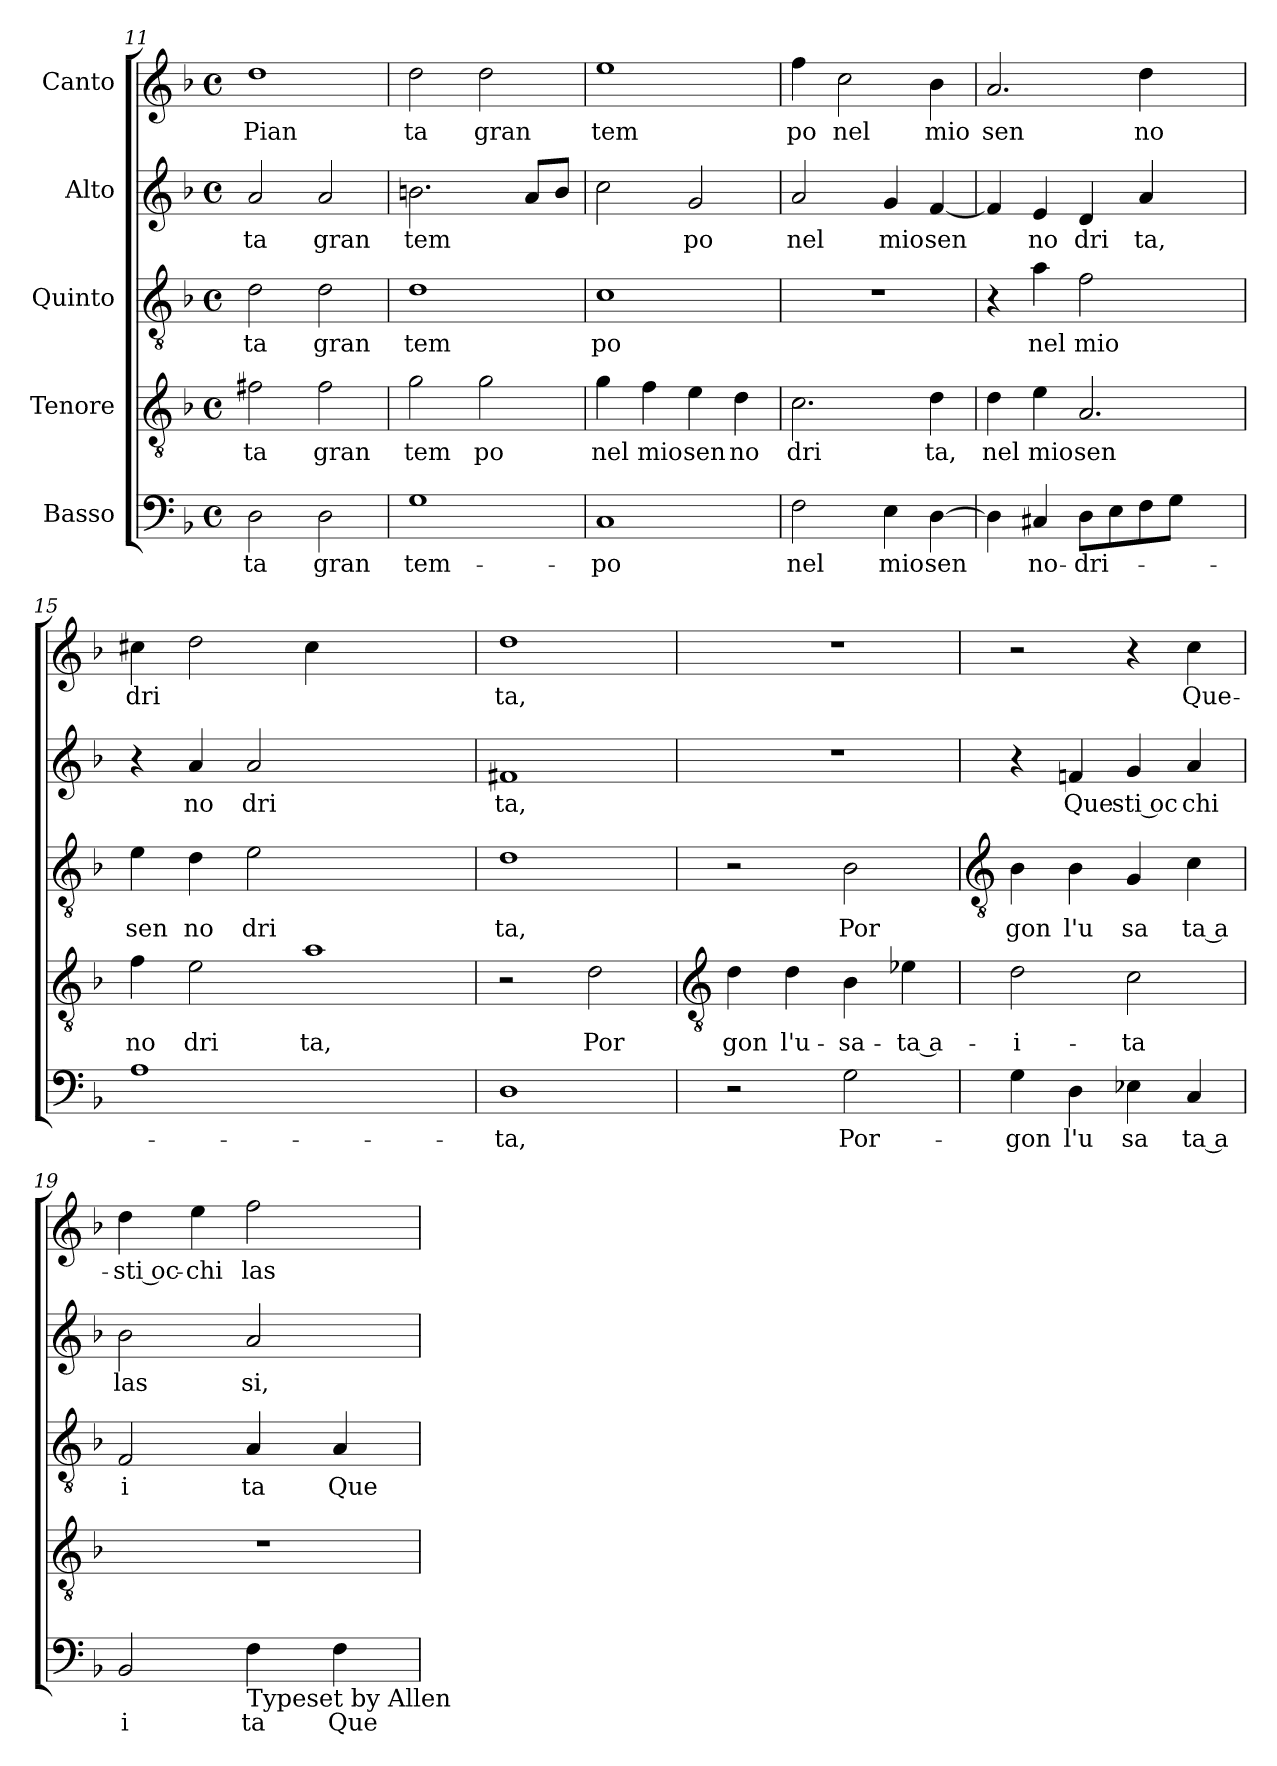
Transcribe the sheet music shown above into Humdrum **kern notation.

**kern	**text	**kern	**text	**kern	**text	**kern	**text	**kern	**text
*part5	*part5	*part4	*part4	*part3	*part3	*part2	*part2	*part1	*part1
*staff5	*staff5	*staff4	*staff4	*staff3	*staff3	*staff2	*staff2	*staff1	*staff1
*I"Basso	*	*I"Tenore	*	*I"Quinto	*	*I"Alto	*	*I"Canto	*
*clefF4	*	*clefGv2	*	*clefGv2	*	*clefG2	*	*clefG2	*
*k[b-]	*	*k[b-]	*	*k[b-]	*	*k[b-]	*	*k[b-]	*
*F:	*	*F:	*	*F:	*	*F:	*	*F:	*
*M4/4	*	*M4/4	*	*M4/4	*	*M4/4	*	*M4/4	*
*met(c)	*	*met(c)	*	*met(c)	*	*met(c)	*	*met(c)	*
=11	=11	=11	=11	=11	=11	=11	=11	=11	=11
!	!LO:LY:b	!	!LO:LY:b	!	!LO:LY:b	!	!LO:LY:b	!	!LO:LY:b
2D\	-ta	2f#X\	ta	2d\	ta	2a/	ta	1dd	Pian
!	!LO:LY:b	!	!LO:LY:b	!	!LO:LY:b	!	!LO:LY:b	!	!
2D\	gran	2f#\	gran	2d\	gran	2a/	gran	.	.
=12	=12	=12	=12	=12	=12	=12	=12	=12	=12
!	!LO:LY:b	!	!LO:LY:b	!	!LO:LY:b	!	!LO:LY:b	!	!LO:LY:b
1G	tem-	2g\	tem	1d	tem	2.bn\	tem	2dd\	ta
!	!	!	!LO:LY:b	!	!	!	!	!	!LO:LY:b
.	.	2g\	po	.	.	.	.	2dd\	gran
.	.	.	.	.	.	8a/L	.	.	.
.	.	.	.	.	.	8b/J	.	.	.
=13	=13	=13	=13	=13	=13	=13	=13	=13	=13
!	!LO:LY:b	!	!LO:LY:b	!	!LO:LY:b	!	!	!	!LO:LY:b
1C	-po	4g\	nel	1c	po	2cc\	.	1ee	tem
!	!	!	!LO:LY:b	!	!	!	!	!	!
.	.	4f\	mio	.	.	.	.	.	.
!	!	!	!LO:LY:b	!	!	!	!LO:LY:b	!	!
.	.	4e\	sen	.	.	2g/	po	.	.
!	!	!	!LO:LY:b	!	!	!	!	!	!
.	.	4d\	no	.	.	.	.	.	.
=14	=14	=14	=14	=14	=14	=14	=14	=14	=14
!	!LO:LY:b	!	!LO:LY:b	!	!	!	!LO:LY:b	!	!LO:LY:b
2F\	nel	2.c\	dri	1r	.	2a/	nel	4ff\	po
!	!	!	!	!	!	!	!	!	!LO:LY:b
.	.	.	.	.	.	.	.	2cc\	nel
!	!LO:LY:b	!	!	!	!	!	!LO:LY:b	!	!
4E\	mio	.	.	.	.	4g/	mio	.	.
!	!LO:LY:b	!	!LO:LY:b	!	!	!	!LO:LY:b	!	!LO:LY:b
[4D\	sen	4d\	ta,	.	.	[4f/	sen	4b-\	mio
=15	=15	=15	=15	=15	=15	=15	=15	=15	=15
!	!	!	!LO:LY:b	!	!	!	!	!	!LO:LY:b
4D\]	.	4d\	nel	4r	.	4f/]	.	2.a/	sen
!	!LO:LY:b	!	!LO:LY:b	!	!LO:LY:b	!	!LO:LY:b	!	!
4C#X/	no-	4e\	mio	4a\	nel	4e/	no	.	.
!	!LO:LY:b	!	!LO:LY:b	!	!LO:LY:b	!	!LO:LY:b	!	!
8D\L	-dri-	2.A/	sen	2f\	mio	4d/	dri	.	.
8E\	.	.	.	.	.	.	.	.	.
!	!	!	!	!	!	!	!LO:LY:b	!	!LO:LY:b
8F\	.	.	.	.	.	4a/	ta,	4dd\	no
8G\J	.	.	.	.	.	.	.	.	.
4ryy	.	.	.	4ryy	.	4ryy	.	4ryy	.
=15A	=15A	=15A	=15A	=15A	=15A	=15A	=15A	=15A	=15A
!	!	!	!LO:LY:b	!	!LO:LY:b	!	!	!	!LO:LY:b
1A	.	4f\	no	4e\	sen	4r	.	4cc#X\	dri
!	!	!	!LO:LY:b	!	!LO:LY:b	!	!LO:LY:b	!	!
.	.	2e\	dri	4d\	no	4a/	no	2dd\	.
!	!	!	!	!	!LO:LY:b	!	!LO:LY:b	!	!
.	.	.	.	2e\	dri	2a/	dri	.	.
!	!	!	!LO:LY:b	!	!	!	!	!	!
.	.	1a	ta,	.	.	.	.	4cc#\	.
2.ryy	.	.	.	2.ryy	.	2.ryy	.	2.ryy	.
=16A	=16A	=16A	=16A	=16A	=16A	=16A	=16A	=16A	=16A
!	!LO:LY:b	!	!	!	!LO:LY:b	!	!LO:LY:b	!	!LO:LY:b
1D	-ta,	2r	.	1d	ta,	1f#X	ta,	1dd	ta,
!	!	!	!LO:LY:b	!	!	!	!	!	!
.	.	2d\	Por	.	.	.	.	.	.
!!LO:LB:g=z
=17	=17	=17	=17	=17	=17	=17	=17	=17	=17
*	*	*clefGv2	*	*	*	*	*	*	*
!	!	!	!LO:LY:b	!	!	!	!	!	!
2r	.	4d\	gon	2r	.	1r	.	1r	.
!	!	!	!LO:LY:b	!	!	!	!	!	!
.	.	4d\	l'u-	.	.	.	.	.	.
!	!LO:LY:b	!	!LO:LY:b	!	!LO:LY:b	!	!	!	!
2G\	Por-	4B-\	-sa-	2B-\	Por	.	.	.	.
!	!	!	!LO:LY:b	!	!	!	!	!	!
.	.	4e-X\	-ta a-	.	.	.	.	.	.
!!LO:LB:g=z
=18	=18	=18	=18	=18	=18	=18	=18	=18	=18
*	*	*	*	*clefGv2	*	*	*	*	*
!	!LO:LY:b	!	!LO:LY:b	!	!LO:LY:b	!	!	!	!
4G\	-gon	2d\	-i-	4B-\	gon	4r	.	2r	.
!	!LO:LY:b	!	!	!	!LO:LY:b	!	!LO:LY:b	!	!
4D\	l'u	.	.	4B-\	l'u	4fn/	Que	.	.
!	!LO:LY:b	!	!LO:LY:b	!	!LO:LY:b	!	!LO:LY:b	!	!
4E-X\	sa	2c\	-ta	4G/	sa	4g/	sti oc	4r	.
!	!LO:LY:b	!	!	!	!LO:LY:b	!	!LO:LY:b	!	!LO:LY:b
4C/	ta a	.	.	4c\	ta a	4a/	chi	4cc\	Que-
=19	=19	=19	=19	=19	=19	=19	=19	=19	=19
!	!LO:LY:b	!	!	!	!LO:LY:b	!	!LO:LY:b	!	!LO:LY:b
2BB-/	i	1r	.	2F/	i	2b-\	las	4dd\	-sti oc-
!	!	!	!	!	!	!	!	!	!LO:LY:b
.	.	.	.	.	.	.	.	4ee\	-chi
!LO:TX:b:t=Typeset by Allen	!	!	!	!	!	!	!	!	!
!	!LO:LY:b	!	!	!	!LO:LY:b	!	!LO:LY:b	!	!LO:LY:b
4F\	ta	.	.	4A/	ta	2a/	si,	2ff\	las-
!	!LO:LY:b	!	!	!	!LO:LY:b	!	!	!	!
4F\	Que	.	.	4A/	Que	.	.	.	.
=	=	=	=	=	=	=	=	=	=
*-	*-	*-	*-	*-	*-	*-	*-	*-	*-
